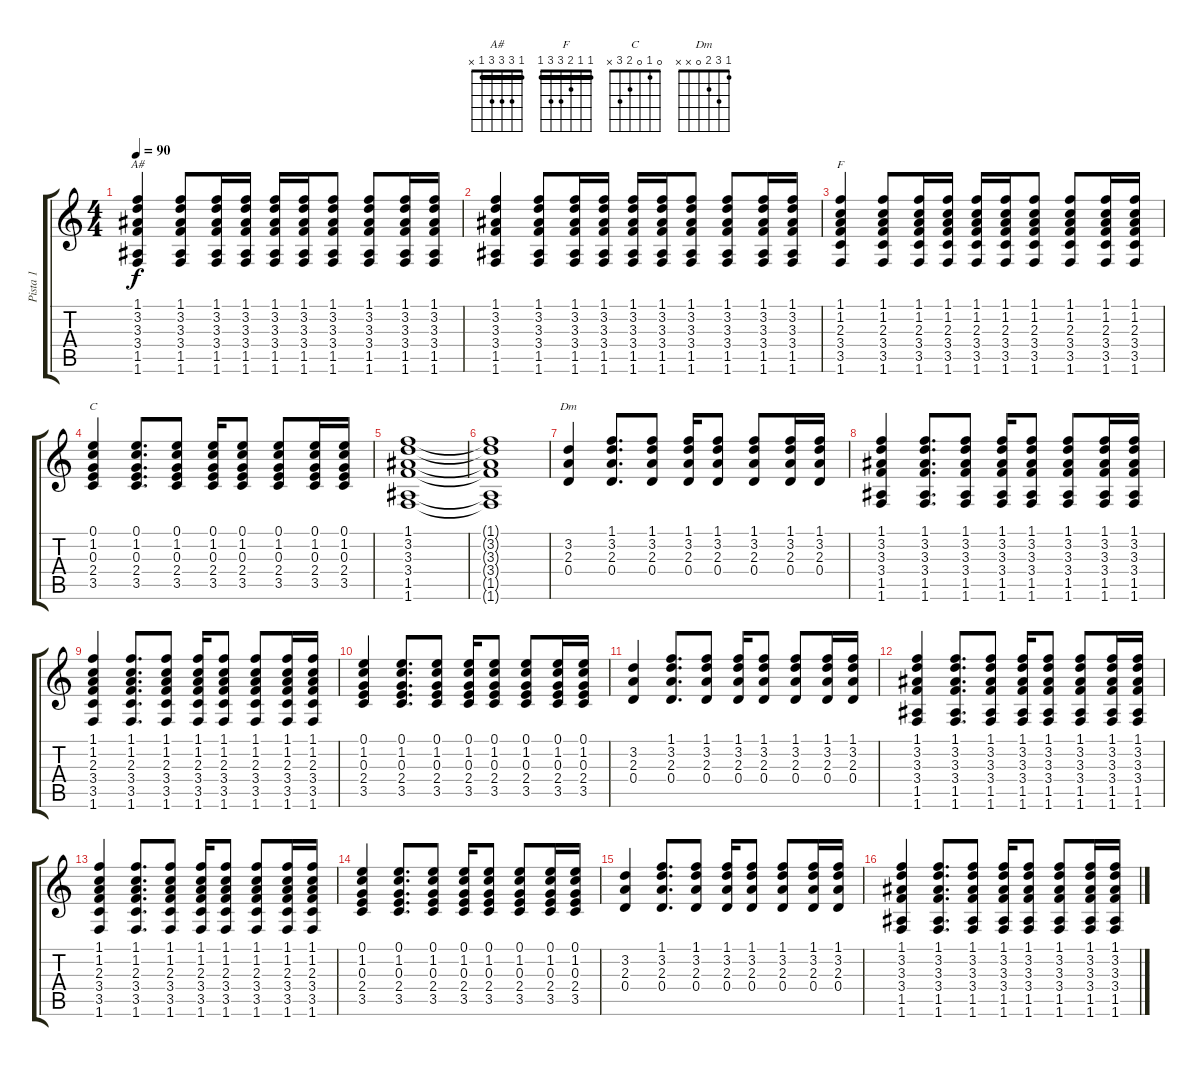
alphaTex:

\track ("Pista 1" "Pista 1") {instrument acousticguitarsteel}
\staff {score tabs}
\tuning (E4 B3 G3 D3 A2 E2) {hide}
\chord ("A#" 1 3 3 3 1 x) {barre 1}
\chord ("F" 1 1 2 3 3 1) {barre 1}
\chord ("C" 0 1 0 2 3 x)
\chord ("Dm" 1 3 2 0 x x)
\ts (4 4)
\tempo 90
\clef g2
\ks c
(1.1 3.2 3.3 3.4 1.5 1.6).4{ch "A#" dy f} (1.1 3.2 3.3 3.4 1.5 1.6).8 (1.1 3.2 3.3 3.4 1.5 1.6).16 (1.1 3.2 3.3 3.4 1.5 1.6).16 (1.1 3.2 3.3 3.4 1.5 1.6).16 (1.1 3.2 3.3 3.4 1.5 1.6).16 (1.1 3.2 3.3 3.4 1.5 1.6).8 (1.1 3.2 3.3 3.4 1.5 1.6).8 (1.1 3.2 3.3 3.4 1.5 1.6).16 (1.1 3.2 3.3 3.4 1.5 1.6).16 |
(1.1 3.2 3.3 3.4 1.5 1.6).4 (1.1 3.2 3.3 3.4 1.5 1.6).8 (1.1 3.2 3.3 3.4 1.5 1.6).16 (1.1 3.2 3.3 3.4 1.5 1.6).16 (1.1 3.2 3.3 3.4 1.5 1.6).16 (1.1 3.2 3.3 3.4 1.5 1.6).16 (1.1 3.2 3.3 3.4 1.5 1.6).8 (1.1 3.2 3.3 3.4 1.5 1.6).8 (1.1 3.2 3.3 3.4 1.5 1.6).16 (1.1 3.2 3.3 3.4 1.5 1.6).16 |
(1.1 1.2 2.3 3.4 3.5 1.6).4{ch "F"} (1.1 1.2 2.3 3.4 3.5 1.6).8 (1.1 1.2 2.3 3.4 3.5 1.6).16 (1.1 1.2 2.3 3.4 3.5 1.6).16 (1.1 1.2 2.3 3.4 3.5 1.6).16 (1.1 1.2 2.3 3.4 3.5 1.6).16 (1.1 1.2 2.3 3.4 3.5 1.6).8 (1.1 1.2 2.3 3.4 3.5 1.6).8 (1.1 1.2 2.3 3.4 3.5 1.6).16 (1.1 1.2 2.3 3.4 3.5 1.6).16 |
(0.1 1.2 0.3 2.4 3.5).4{ch "C"} (0.1 1.2 0.3 2.4 3.5).8{d} (0.1 1.2 0.3 2.4 3.5).8 (0.1 1.2 0.3 2.4 3.5).16 (0.1 1.2 0.3 2.4 3.5).8 (0.1 1.2 0.3 2.4 3.5).8 (0.1 1.2 0.3 2.4 3.5).16 (0.1 1.2 0.3 2.4 3.5).16 |
(1.1 3.2 3.3 3.4 1.5 1.6).1 |
(1.1{t} 3.2{t} 3.3{t} 3.4{t} 1.5{t} 1.6{t}).1 |
(3.2 2.3 0.4).4{ch "Dm"} (1.1 3.2 2.3 0.4).8{d} (1.1 3.2 2.3 0.4).8 (1.1 3.2 2.3 0.4).16 (1.1 3.2 2.3 0.4).8 (1.1 3.2 2.3 0.4).8 (1.1 3.2 2.3 0.4).16 (1.1 3.2 2.3 0.4).16 |
(1.1 3.2 3.3 3.4 1.5 1.6).4 (1.1 3.2 3.3 3.4 1.5 1.6).8{d} (1.1 3.2 3.3 3.4 1.5 1.6).8 (1.1 3.2 3.3 3.4 1.5 1.6).16 (1.1 3.2 3.3 3.4 1.5 1.6).8 (1.1 3.2 3.3 3.4 1.5 1.6).8 (1.1 3.2 3.3 3.4 1.5 1.6).16 (1.1 3.2 3.3 3.4 1.5 1.6).16 |
(1.1 1.2 2.3 3.4 3.5 1.6).4 (1.1 1.2 2.3 3.4 3.5 1.6).8{d} (1.1 1.2 2.3 3.4 3.5 1.6).8 (1.1 1.2 2.3 3.4 3.5 1.6).16 (1.1 1.2 2.3 3.4 3.5 1.6).8 (1.1 1.2 2.3 3.4 3.5 1.6).8 (1.1 1.2 2.3 3.4 3.5 1.6).16 (1.1 1.2 2.3 3.4 3.5 1.6).16 |
(0.1 1.2 0.3 2.4 3.5).4 (0.1 1.2 0.3 2.4 3.5).8{d} (0.1 1.2 0.3 2.4 3.5).8 (0.1 1.2 0.3 2.4 3.5).16 (0.1 1.2 0.3 2.4 3.5).8 (0.1 1.2 0.3 2.4 3.5).8 (0.1 1.2 0.3 2.4 3.5).16 (0.1 1.2 0.3 2.4 3.5).16 |
(3.2 2.3 0.4).4 (1.1 3.2 2.3 0.4).8{d} (1.1 3.2 2.3 0.4).8 (1.1 3.2 2.3 0.4).16 (1.1 3.2 2.3 0.4).8 (1.1 3.2 2.3 0.4).8 (1.1 3.2 2.3 0.4).16 (1.1 3.2 2.3 0.4).16 |
(1.1 3.2 3.3 3.4 1.5 1.6).4 (1.1 3.2 3.3 3.4 1.5 1.6).8{d} (1.1 3.2 3.3 3.4 1.5 1.6).8 (1.1 3.2 3.3 3.4 1.5 1.6).16 (1.1 3.2 3.3 3.4 1.5 1.6).8 (1.1 3.2 3.3 3.4 1.5 1.6).8 (1.1 3.2 3.3 3.4 1.5 1.6).16 (1.1 3.2 3.3 3.4 1.5 1.6).16 |
(1.1 1.2 2.3 3.4 3.5 1.6).4 (1.1 1.2 2.3 3.4 3.5 1.6).8{d} (1.1 1.2 2.3 3.4 3.5 1.6).8 (1.1 1.2 2.3 3.4 3.5 1.6).16 (1.1 1.2 2.3 3.4 3.5 1.6).8 (1.1 1.2 2.3 3.4 3.5 1.6).8 (1.1 1.2 2.3 3.4 3.5 1.6).16 (1.1 1.2 2.3 3.4 3.5 1.6).16 |
(0.1 1.2 0.3 2.4 3.5).4 (0.1 1.2 0.3 2.4 3.5).8{d} (0.1 1.2 0.3 2.4 3.5).8 (0.1 1.2 0.3 2.4 3.5).16 (0.1 1.2 0.3 2.4 3.5).8 (0.1 1.2 0.3 2.4 3.5).8 (0.1 1.2 0.3 2.4 3.5).16 (0.1 1.2 0.3 2.4 3.5).16 |
(3.2 2.3 0.4).4 (1.1 3.2 2.3 0.4).8{d} (1.1 3.2 2.3 0.4).8 (1.1 3.2 2.3 0.4).16 (1.1 3.2 2.3 0.4).8 (1.1 3.2 2.3 0.4).8 (1.1 3.2 2.3 0.4).16 (1.1 3.2 2.3 0.4).16 |
(1.1 3.2 3.3 3.4 1.5 1.6).4 (1.1 3.2 3.3 3.4 1.5 1.6).8{d} (1.1 3.2 3.3 3.4 1.5 1.6).8 (1.1 3.2 3.3 3.4 1.5 1.6).16 (1.1 3.2 3.3 3.4 1.5 1.6).8 (1.1 3.2 3.3 3.4 1.5 1.6).8 (1.1 3.2 3.3 3.4 1.5 1.6).16 (1.1 3.2 3.3 3.4 1.5 1.6).16
